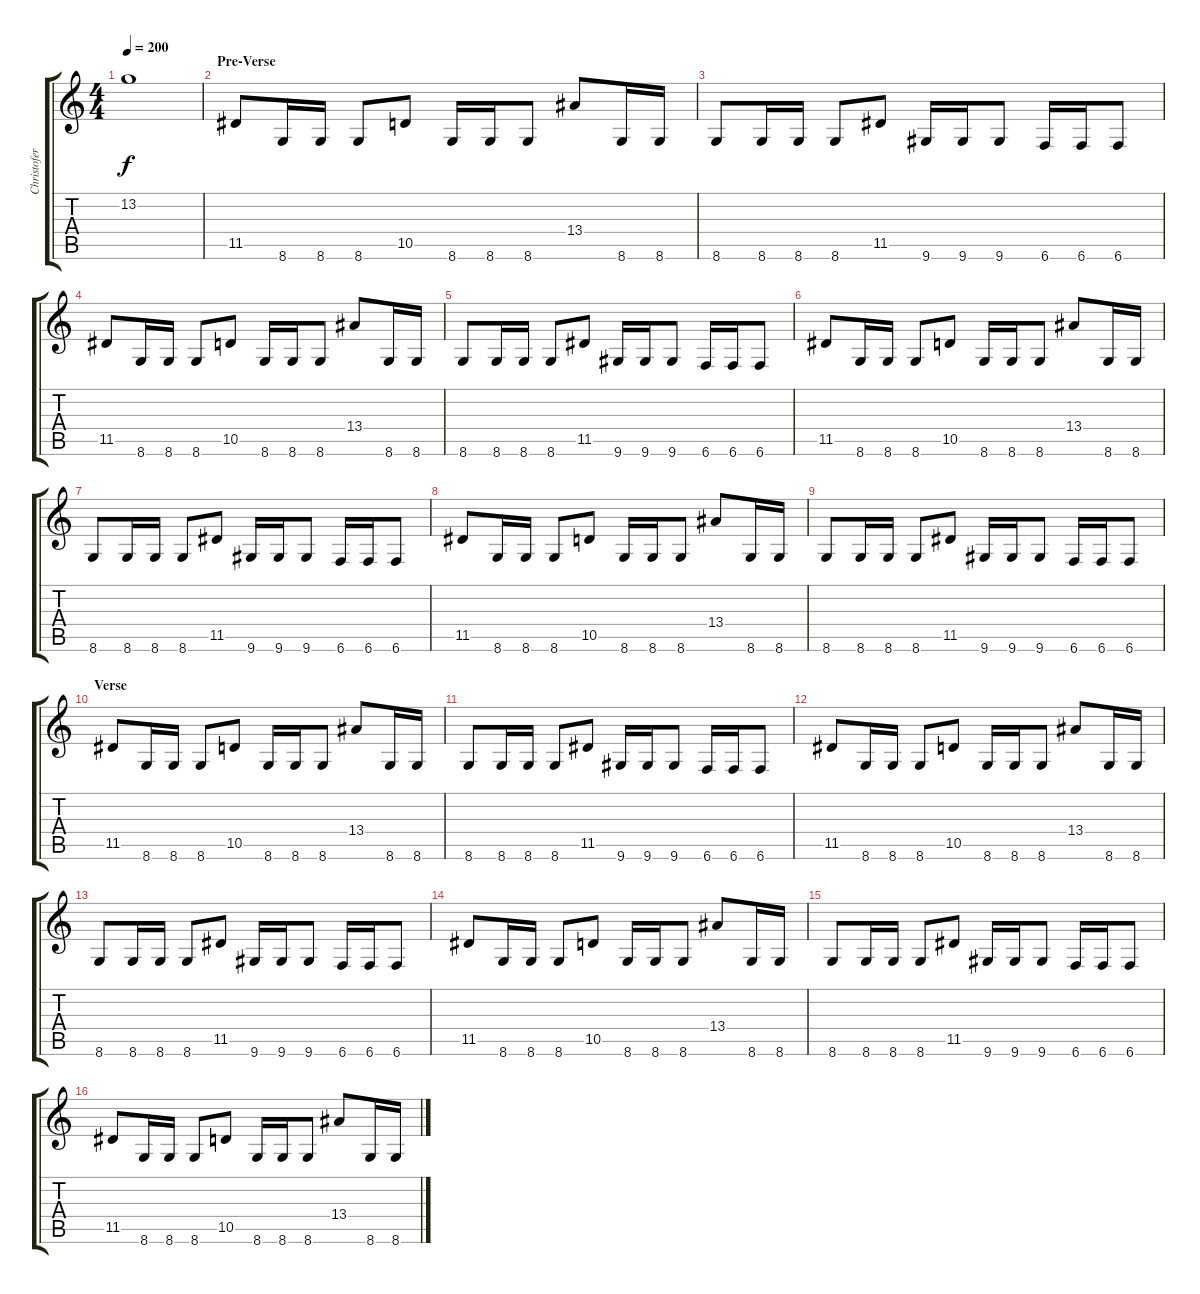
\track ("Christofer" "Christofer") {instrument overdrivenguitar}
\staff {score tabs}
\tuning (B3 Gb3 D3 A2 E2 B1) {hide}
\ts (4 4)
\tempo 200
\clef g2
\ks c
13.2{t}.1{dy f} |
\section ("" "Pre-Verse")
11.5.8 8.6.16 8.6.16 8.6.8 10.5.8 8.6.16 8.6.16 8.6.8 13.4.8 8.6.16 8.6.16 |
8.6.8 8.6.16 8.6.16 8.6.8 11.5.8 9.6.16 9.6.16 9.6.8 6.6.16 6.6.16 6.6.8 |
11.5.8 8.6.16 8.6.16 8.6.8 10.5.8 8.6.16 8.6.16 8.6.8 13.4.8 8.6.16 8.6.16 |
8.6.8 8.6.16 8.6.16 8.6.8 11.5.8 9.6.16 9.6.16 9.6.8 6.6.16 6.6.16 6.6.8 |
11.5.8 8.6.16 8.6.16 8.6.8 10.5.8 8.6.16 8.6.16 8.6.8 13.4.8 8.6.16 8.6.16 |
8.6.8 8.6.16 8.6.16 8.6.8 11.5.8 9.6.16 9.6.16 9.6.8 6.6.16 6.6.16 6.6.8 |
11.5.8 8.6.16 8.6.16 8.6.8 10.5.8 8.6.16 8.6.16 8.6.8 13.4.8 8.6.16 8.6.16 |
8.6.8 8.6.16 8.6.16 8.6.8 11.5.8 9.6.16 9.6.16 9.6.8 6.6.16 6.6.16 6.6.8 |
\section ("" "Verse")
11.5.8 8.6.16 8.6.16 8.6.8 10.5.8 8.6.16 8.6.16 8.6.8 13.4.8 8.6.16 8.6.16 |
8.6.8 8.6.16 8.6.16 8.6.8 11.5.8 9.6.16 9.6.16 9.6.8 6.6.16 6.6.16 6.6.8 |
11.5.8 8.6.16 8.6.16 8.6.8 10.5.8 8.6.16 8.6.16 8.6.8 13.4.8 8.6.16 8.6.16 |
8.6.8 8.6.16 8.6.16 8.6.8 11.5.8 9.6.16 9.6.16 9.6.8 6.6.16 6.6.16 6.6.8 |
11.5.8 8.6.16 8.6.16 8.6.8 10.5.8 8.6.16 8.6.16 8.6.8 13.4.8 8.6.16 8.6.16 |
8.6.8 8.6.16 8.6.16 8.6.8 11.5.8 9.6.16 9.6.16 9.6.8 6.6.16 6.6.16 6.6.8 |
11.5.8 8.6.16 8.6.16 8.6.8 10.5.8 8.6.16 8.6.16 8.6.8 13.4.8 8.6.16 8.6.16
